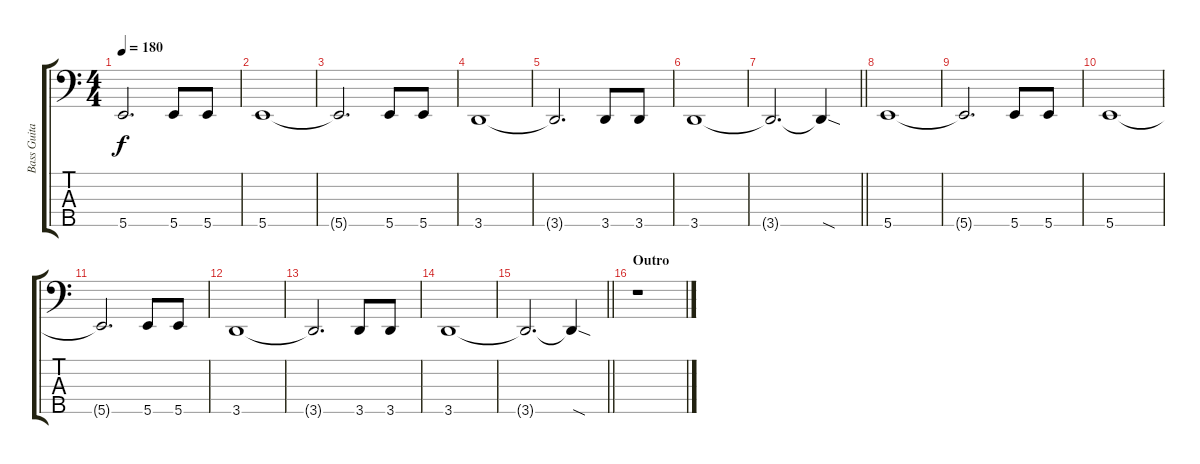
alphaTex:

\track ("Bass Guitar" "Bass Guita") {instrument electricbassfinger}
\staff {score tabs}
\tuning (G2 D2 A1 E1 B0) {hide}
\ts (4 4)
\tempo 180
\clef f4
\ks c
5.5{t}.2{d dy f} 5.5.8 5.5.8 |
5.5.1 |
5.5{t}.2{d} 5.5.8 5.5.8 |
3.5.1 |
3.5{t}.2{d} 3.5.8 3.5.8 |
3.5.1 |
\barLineRight lightlight
3.5{t}.2{d} 3.5{sod t}.4 |
5.5.1 |
5.5{t}.2{d} 5.5.8 5.5.8 |
5.5.1 |
5.5{t}.2{d} 5.5.8 5.5.8 |
3.5.1 |
3.5{t}.2{d} 3.5.8 3.5.8 |
3.5.1 |
\barLineRight lightlight
3.5{t}.2{d} 3.5{sod t}.4 |
\section ("" "Outro")
r.1
